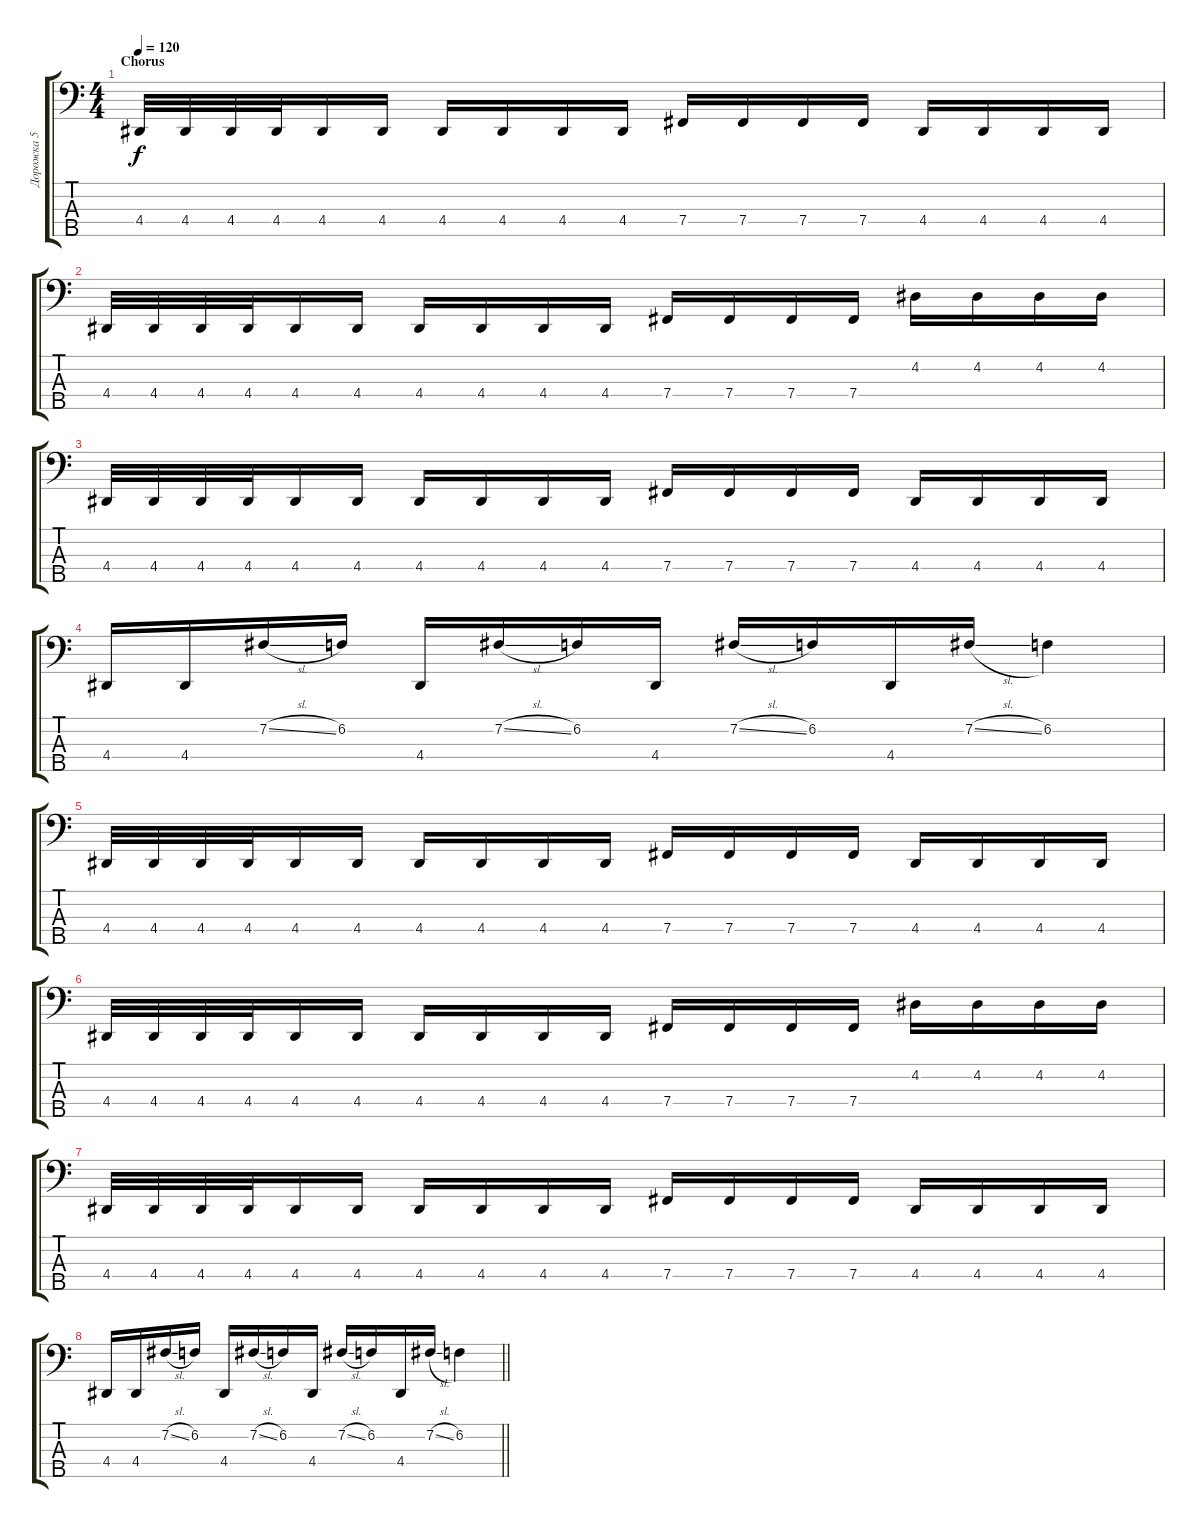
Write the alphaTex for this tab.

\track ("Дорожка 5" "Дорожка 5") {instrument electricbassfinger}
\staff {score tabs}
\tuning (E2 B1 Gb1 B0 Ab0) {hide}
\ts (4 4)
\section ("" "Chorus")
\tempo 120
\clef f4
\ks c
4.4.32{dy f} 4.4.32 4.4.32 4.4.32 4.4.16 4.4.16 4.4.16 4.4.16 4.4.16 4.4.16 7.4.16 7.4.16 7.4.16 7.4.16 4.4.16 4.4.16 4.4.16 4.4.16 |
4.4.32 4.4.32 4.4.32 4.4.32 4.4.16 4.4.16 4.4.16 4.4.16 4.4.16 4.4.16 7.4.16 7.4.16 7.4.16 7.4.16 4.2.16 4.2.16 4.2.16 4.2.16 |
4.4.32 4.4.32 4.4.32 4.4.32 4.4.16 4.4.16 4.4.16 4.4.16 4.4.16 4.4.16 7.4.16 7.4.16 7.4.16 7.4.16 4.4.16 4.4.16 4.4.16 4.4.16 |
4.4.16 4.4.16 7.2{sl}.16 6.2.16 4.4.16 7.2{sl}.16 6.2.16 4.4.16 7.2{sl}.16 6.2.16 4.4.16 7.2{sl}.16 6.2.4 |
4.4.32 4.4.32 4.4.32 4.4.32 4.4.16 4.4.16 4.4.16 4.4.16 4.4.16 4.4.16 7.4.16 7.4.16 7.4.16 7.4.16 4.4.16 4.4.16 4.4.16 4.4.16 |
4.4.32 4.4.32 4.4.32 4.4.32 4.4.16 4.4.16 4.4.16 4.4.16 4.4.16 4.4.16 7.4.16 7.4.16 7.4.16 7.4.16 4.2.16 4.2.16 4.2.16 4.2.16 |
4.4.32 4.4.32 4.4.32 4.4.32 4.4.16 4.4.16 4.4.16 4.4.16 4.4.16 4.4.16 7.4.16 7.4.16 7.4.16 7.4.16 4.4.16 4.4.16 4.4.16 4.4.16 |
\barLineRight lightlight
4.4.16 4.4.16 7.2{sl}.16 6.2.16 4.4.16 7.2{sl}.16 6.2.16 4.4.16 7.2{sl}.16 6.2.16 4.4.16 7.2{sl}.16 6.2.4
